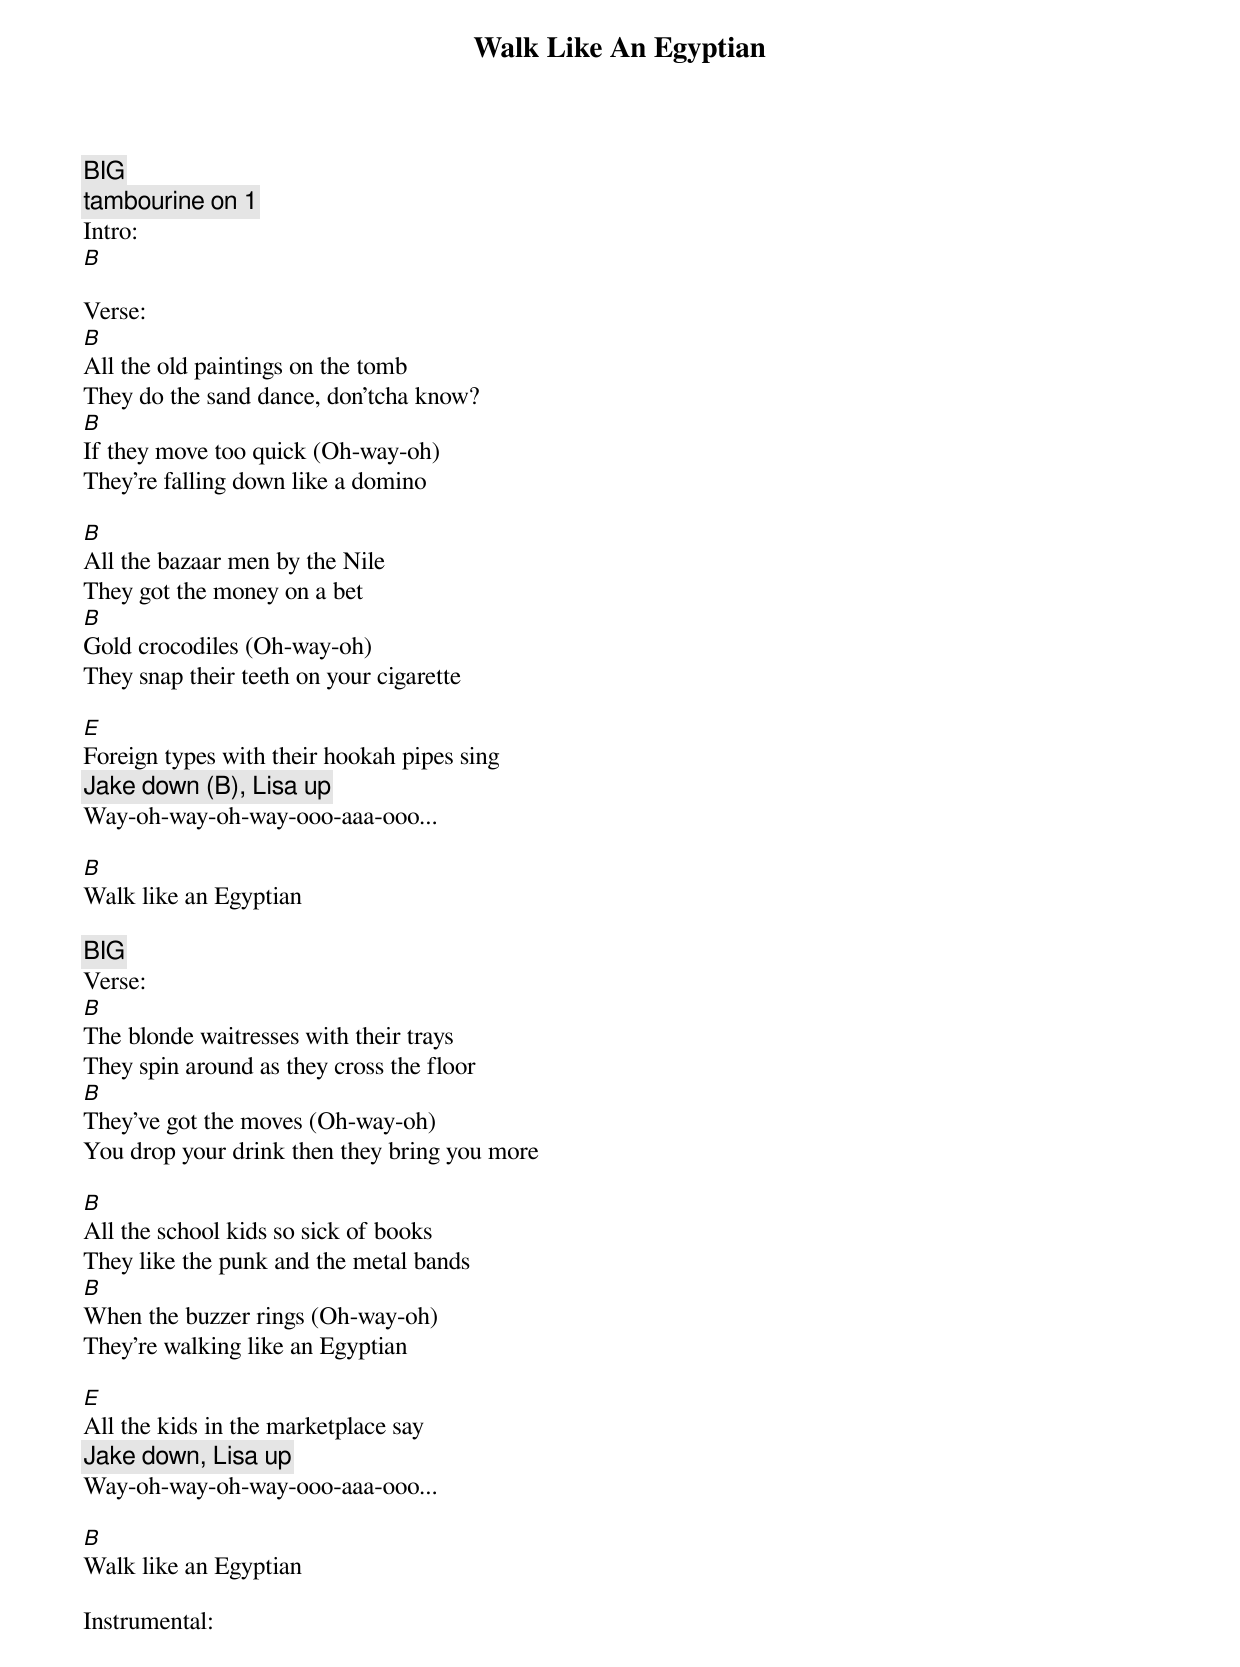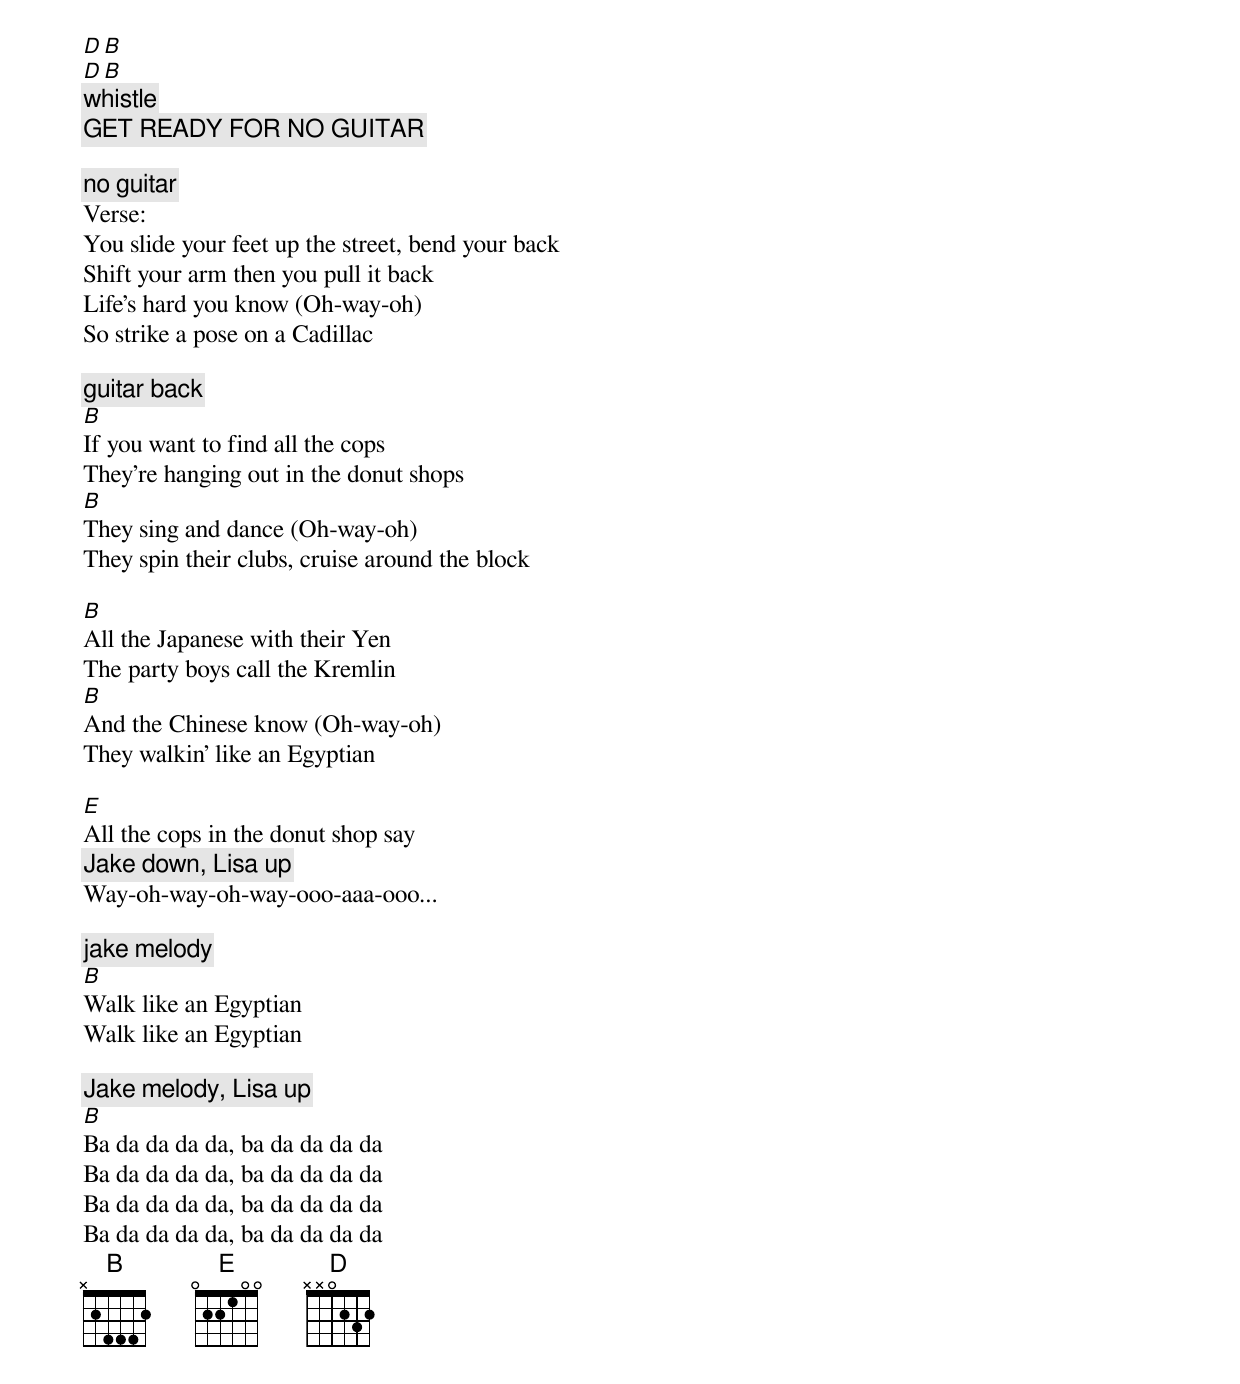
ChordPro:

{title:Walk Like An Egyptian}
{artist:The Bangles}
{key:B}
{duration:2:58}
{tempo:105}
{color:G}

{c: BIG}
{c: tambourine on 1}
Intro:
[B]

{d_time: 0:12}
Verse:
[B]All the old paintings on the tomb
They do the sand dance, don'tcha know?
[B]If they move too quick (Oh-way-oh)
They're falling down like a domino

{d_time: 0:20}
[B]All the bazaar men by the Nile
They got the money on a bet
[B]Gold crocodiles (Oh-way-oh)
They snap their teeth on your cigarette

[E]Foreign types with their hookah pipes sing
{c: Jake down (B), Lisa up}
Way-oh-way-oh-way-ooo-aaa-ooo...

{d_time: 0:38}
[B]Walk like an Egyptian

{c: BIG}
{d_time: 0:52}
Verse:
[B]The blonde waitresses with their trays
They spin around as they cross the floor
[B]They've got the moves (Oh-way-oh)
You drop your drink then they bring you more

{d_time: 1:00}
[B]All the school kids so sick of books
They like the punk and the metal bands
[B]When the buzzer rings (Oh-way-oh)
They're walking like an Egyptian

[E]All the kids in the marketplace say
{c: Jake down, Lisa up}
Way-oh-way-oh-way-ooo-aaa-ooo...

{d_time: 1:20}
[B]Walk like an Egyptian

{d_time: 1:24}
Instrumental:
[D][B]
[D][B]
{c:whistle}
{c: GET READY FOR NO GUITAR}

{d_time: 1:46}
{c: no guitar}
Verse:
You slide your feet up the street, bend your back
Shift your arm then you pull it back
Life's hard you know (Oh-way-oh)
So strike a pose on a Cadillac

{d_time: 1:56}
{c:guitar back}
[B]If you want to find all the cops
They're hanging out in the donut shops
[B]They sing and dance (Oh-way-oh)
They spin their clubs, cruise around the block

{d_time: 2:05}
[B]All the Japanese with their Yen
The party boys call the Kremlin
[B]And the Chinese know (Oh-way-oh)
They walkin' like an Egyptian

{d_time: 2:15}
[E]All the cops in the donut shop say
{c: Jake down, Lisa up}
Way-oh-way-oh-way-ooo-aaa-ooo...

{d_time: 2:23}
{c: jake melody}
[B]Walk like an Egyptian
Walk like an Egyptian

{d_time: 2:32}
{c: Jake melody, Lisa up}
[B]Ba da da da da, ba da da da da
Ba da da da da, ba da da da da
Ba da da da da, ba da da da da
Ba da da da da, ba da da da da
